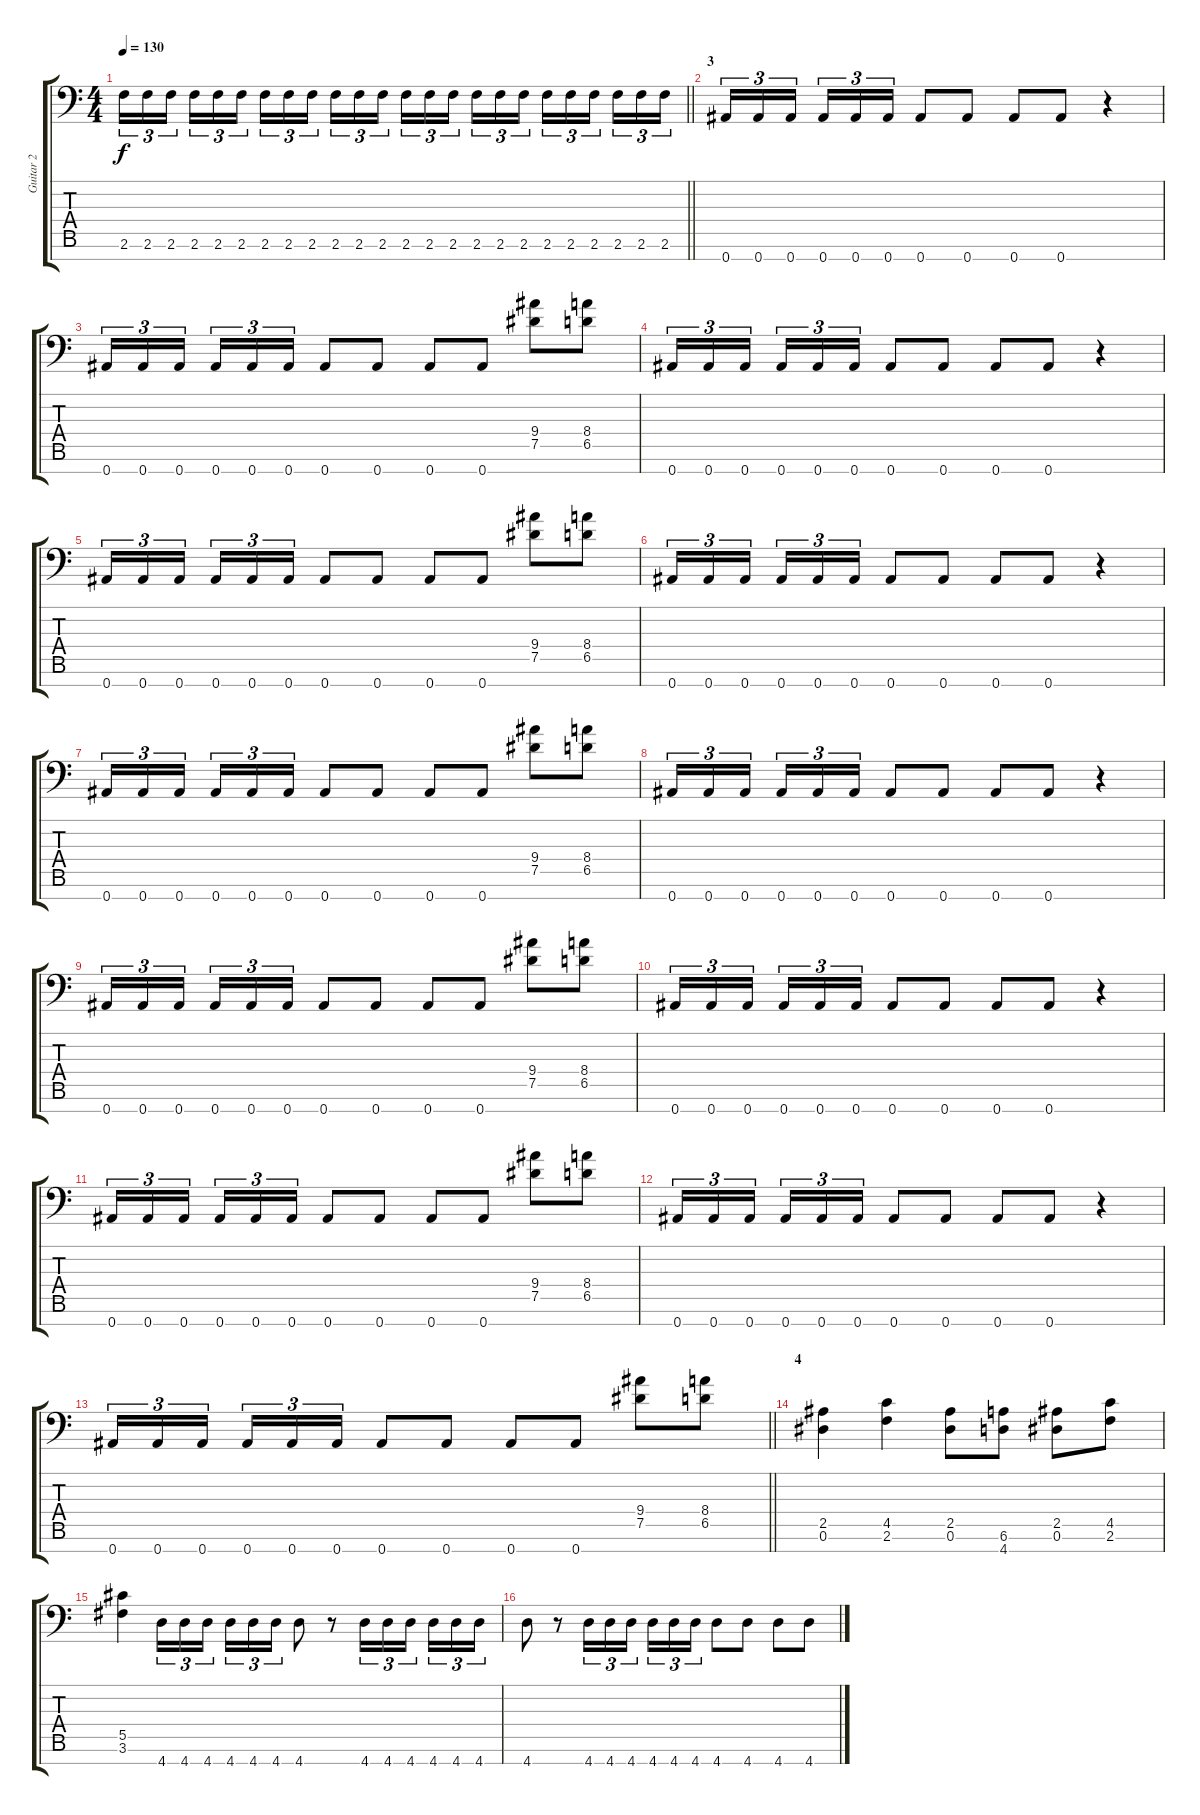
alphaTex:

\track ("Guitar 2" "Guitar 2") {instrument overdrivenguitar}
\staff {score tabs}
\tuning (Eb4 Bb3 Gb3 Db3 Ab2 Eb2 Bb1) {hide}
\ts (4 4)
\tempo 130
\clef f4
\barLineRight lightlight
\ks c
2.6.16{tu (3 2) dy f} 2.6.16{tu (3 2)} 2.6.16{tu (3 2) beam splitsecondary} 2.6.16{tu (3 2)} 2.6.16{tu (3 2)} 2.6.16{tu (3 2)} 2.6.16{tu (3 2)} 2.6.16{tu (3 2)} 2.6.16{tu (3 2) beam splitsecondary} 2.6.16{tu (3 2)} 2.6.16{tu (3 2)} 2.6.16{tu (3 2)} 2.6.16{tu (3 2)} 2.6.16{tu (3 2)} 2.6.16{tu (3 2) beam splitsecondary} 2.6.16{tu (3 2)} 2.6.16{tu (3 2)} 2.6.16{tu (3 2)} 2.6.16{tu (3 2)} 2.6.16{tu (3 2)} 2.6.16{tu (3 2) beam splitsecondary} 2.6.16{tu (3 2)} 2.6.16{tu (3 2)} 2.6.16{tu (3 2)} |
\section ("" "3")
0.7.16{tu (3 2)} 0.7.16{tu (3 2)} 0.7.16{tu (3 2) beam splitsecondary} 0.7.16{tu (3 2)} 0.7.16{tu (3 2)} 0.7.16{tu (3 2)} 0.7.8 0.7.8 0.7.8 0.7.8 r.4 |
0.7.16{tu (3 2)} 0.7.16{tu (3 2)} 0.7.16{tu (3 2) beam splitsecondary} 0.7.16{tu (3 2)} 0.7.16{tu (3 2)} 0.7.16{tu (3 2)} 0.7.8 0.7.8 0.7.8 0.7.8 (9.4 7.5).8 (8.4 6.5).8 |
0.7.16{tu (3 2)} 0.7.16{tu (3 2)} 0.7.16{tu (3 2) beam splitsecondary} 0.7.16{tu (3 2)} 0.7.16{tu (3 2)} 0.7.16{tu (3 2)} 0.7.8 0.7.8 0.7.8 0.7.8 r.4 |
0.7.16{tu (3 2)} 0.7.16{tu (3 2)} 0.7.16{tu (3 2) beam splitsecondary} 0.7.16{tu (3 2)} 0.7.16{tu (3 2)} 0.7.16{tu (3 2)} 0.7.8 0.7.8 0.7.8 0.7.8 (9.4 7.5).8 (8.4 6.5).8 |
0.7.16{tu (3 2)} 0.7.16{tu (3 2)} 0.7.16{tu (3 2) beam splitsecondary} 0.7.16{tu (3 2)} 0.7.16{tu (3 2)} 0.7.16{tu (3 2)} 0.7.8 0.7.8 0.7.8 0.7.8 r.4 |
0.7.16{tu (3 2)} 0.7.16{tu (3 2)} 0.7.16{tu (3 2) beam splitsecondary} 0.7.16{tu (3 2)} 0.7.16{tu (3 2)} 0.7.16{tu (3 2)} 0.7.8 0.7.8 0.7.8 0.7.8 (9.4 7.5).8 (8.4 6.5).8 |
0.7.16{tu (3 2)} 0.7.16{tu (3 2)} 0.7.16{tu (3 2) beam splitsecondary} 0.7.16{tu (3 2)} 0.7.16{tu (3 2)} 0.7.16{tu (3 2)} 0.7.8 0.7.8 0.7.8 0.7.8 r.4 |
0.7.16{tu (3 2)} 0.7.16{tu (3 2)} 0.7.16{tu (3 2) beam splitsecondary} 0.7.16{tu (3 2)} 0.7.16{tu (3 2)} 0.7.16{tu (3 2)} 0.7.8 0.7.8 0.7.8 0.7.8 (9.4 7.5).8 (8.4 6.5).8 |
0.7.16{tu (3 2)} 0.7.16{tu (3 2)} 0.7.16{tu (3 2) beam splitsecondary} 0.7.16{tu (3 2)} 0.7.16{tu (3 2)} 0.7.16{tu (3 2)} 0.7.8 0.7.8 0.7.8 0.7.8 r.4 |
0.7.16{tu (3 2)} 0.7.16{tu (3 2)} 0.7.16{tu (3 2) beam splitsecondary} 0.7.16{tu (3 2)} 0.7.16{tu (3 2)} 0.7.16{tu (3 2)} 0.7.8 0.7.8 0.7.8 0.7.8 (9.4 7.5).8 (8.4 6.5).8 |
0.7.16{tu (3 2)} 0.7.16{tu (3 2)} 0.7.16{tu (3 2) beam splitsecondary} 0.7.16{tu (3 2)} 0.7.16{tu (3 2)} 0.7.16{tu (3 2)} 0.7.8 0.7.8 0.7.8 0.7.8 r.4 |
\barLineRight lightlight
0.7.16{tu (3 2)} 0.7.16{tu (3 2)} 0.7.16{tu (3 2) beam splitsecondary} 0.7.16{tu (3 2)} 0.7.16{tu (3 2)} 0.7.16{tu (3 2)} 0.7.8 0.7.8 0.7.8 0.7.8 (9.4 7.5).8 (8.4 6.5).8 |
\section ("" "4")
(2.5 0.6).4 (4.5 2.6).4 (2.5 0.6).8 (6.6 4.7).8 (2.5 0.6).8 (4.5 2.6).8 |
(5.5 3.6).4 4.7.16{tu (3 2)} 4.7.16{tu (3 2)} 4.7.16{tu (3 2) beam splitsecondary} 4.7.16{tu (3 2)} 4.7.16{tu (3 2)} 4.7.16{tu (3 2)} 4.7.8 r.8 4.7.16{tu (3 2)} 4.7.16{tu (3 2)} 4.7.16{tu (3 2) beam splitsecondary} 4.7.16{tu (3 2)} 4.7.16{tu (3 2)} 4.7.16{tu (3 2)} |
4.7.8 r.8 4.7.16{tu (3 2)} 4.7.16{tu (3 2)} 4.7.16{tu (3 2) beam splitsecondary} 4.7.16{tu (3 2)} 4.7.16{tu (3 2)} 4.7.16{tu (3 2)} 4.7.8 4.7.8 4.7.8 4.7.8
